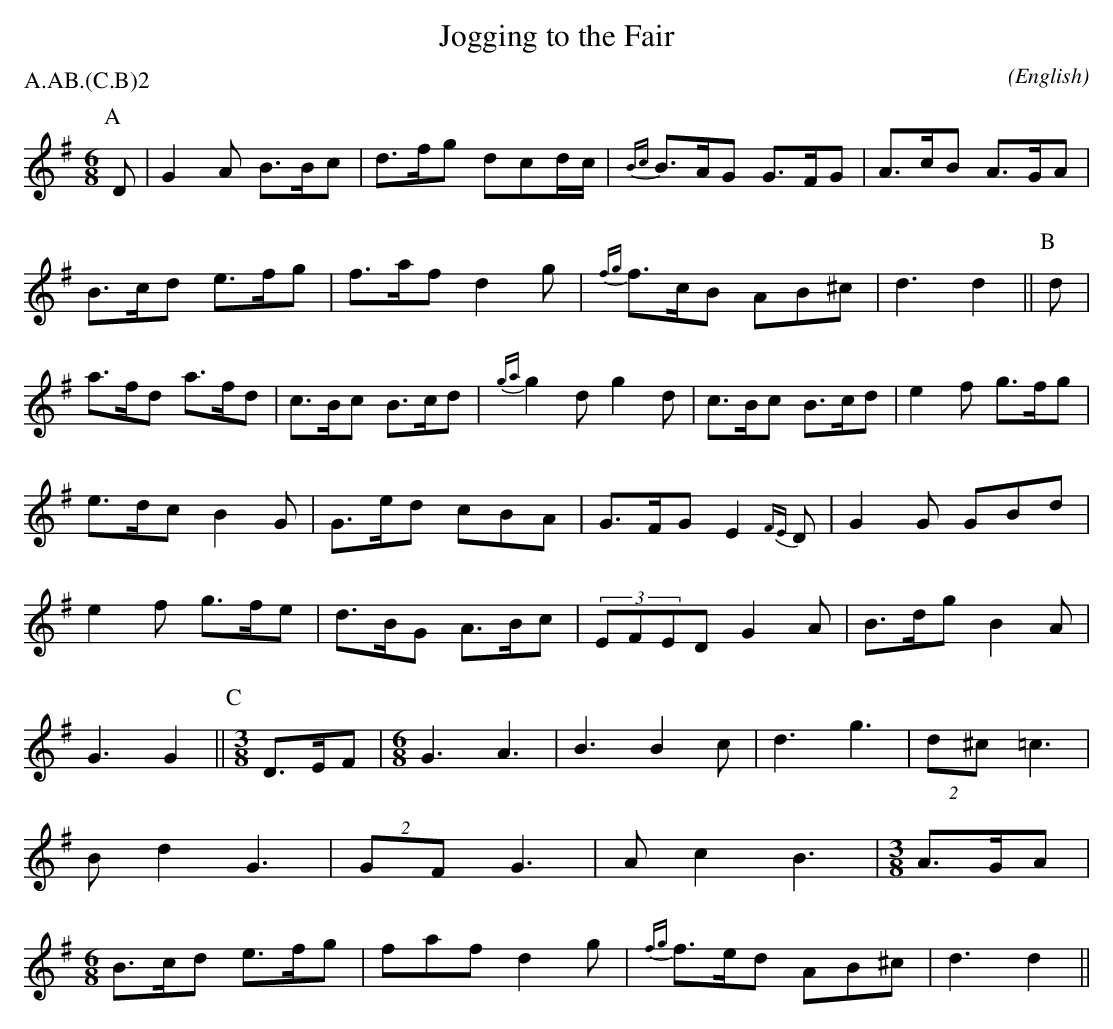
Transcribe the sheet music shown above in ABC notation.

X:1
T:Jogging to the Fair
M:6/8
C:
O:English
P:A.AB.(C.B)2
K:G
P:A
    D | G2 A B>Bc | d>fg dcd/2c/2 | {Bc}B>AG G>FG | A>cB   A>GA |\
        B>cd e>fg | f>af d2g      | {fg}f>cB AB^c | d3     d2   ||\
P:B
    d | a>fd a>fd | c>Bc B>cd     | {ga}g2 d g2 d | c>Bc   B>cd |\
        e2 f g>fg | e>dc B2 G     |     G>ed cBA  | G>FG   E2   \
{FE}D | G2 G GBd  | e2 f g>fe     |     d>BG A>Bc | (3EFED G2   \
    A | B>dg B2 A | G3   G2       ||\
P:C
M:3/8
L:1/8
D>EF |\
M:6/8
G3 A3 | B3 B2 c | d3 g3 |\
(2d^c =c3 | B d2 G3 | (2GF G3 | A c2 B3 |\
M:3/8
L:1/8
A>GA |\
M:6/8
B>cd e>fg | faf  d2g      | {fg}f>ed AB^c | d3     d2       ||
